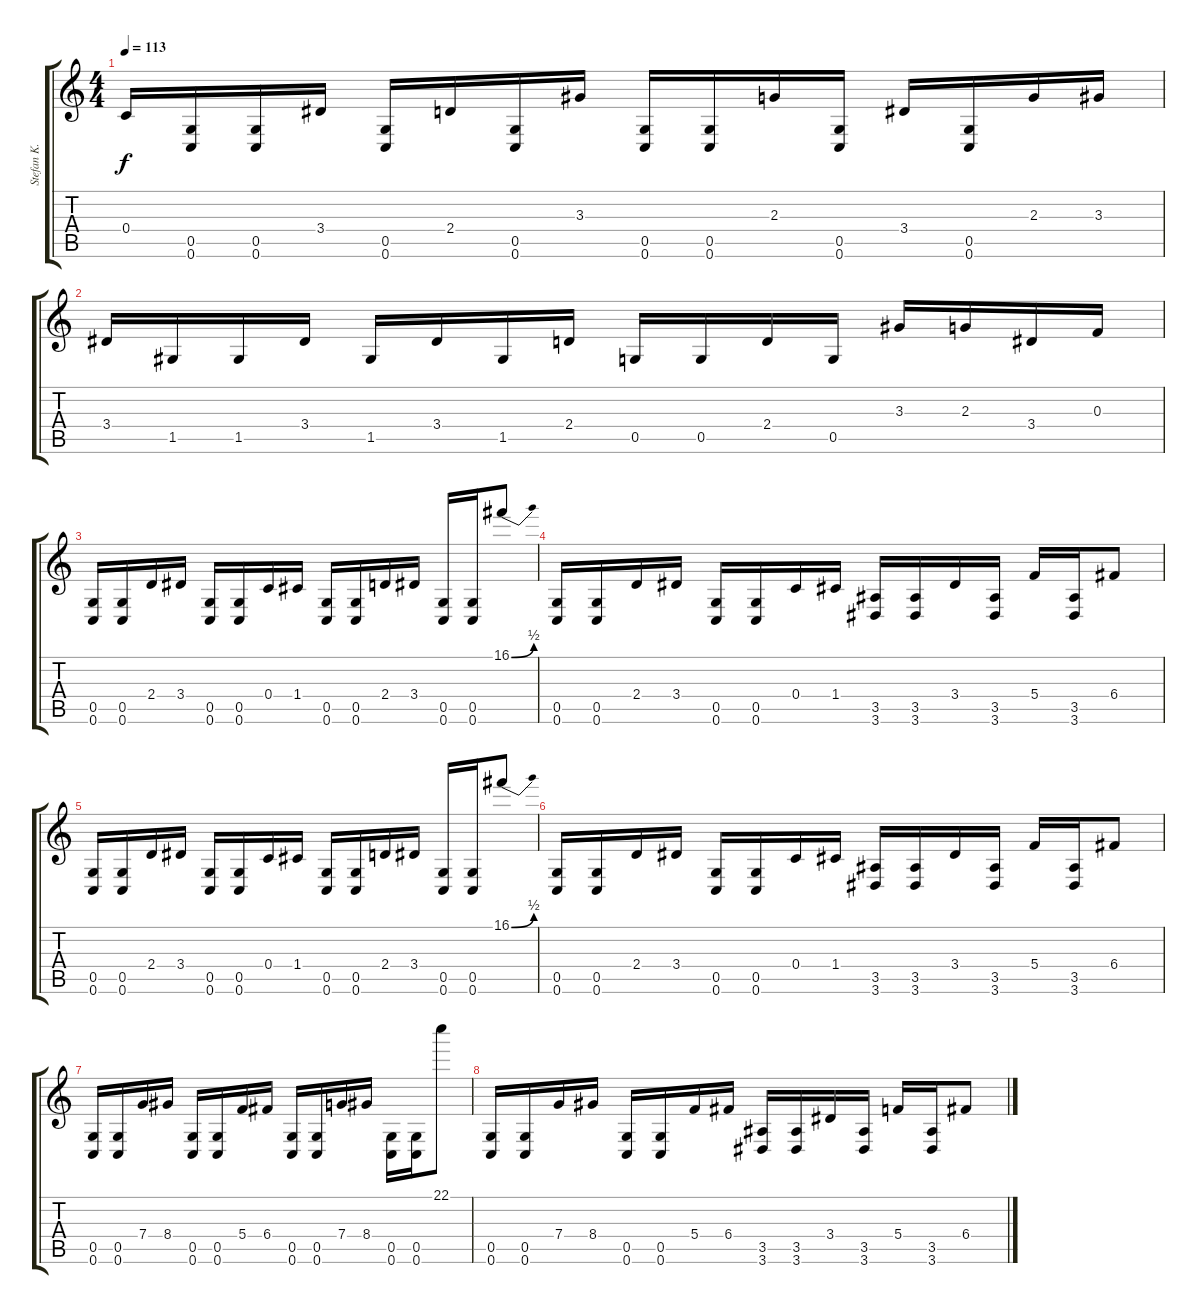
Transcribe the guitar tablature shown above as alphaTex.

\track ("Stefan K." "Stefan K.") {instrument distortionguitar}
\staff {score tabs}
\tuning (D4 A3 F3 C3 G2 C2) {hide}
\ts (4 4)
\tempo 113
\clef g2
\ks c
0.4.16{dy f} (0.5 0.6).16 (0.5 0.6).16 3.4.16 (0.5 0.6).16 2.4.16 (0.5 0.6).16 3.3.16 (0.5 0.6).16 (0.5 0.6).16 2.3.16 (0.5 0.6).16 3.4.16 (0.5 0.6).16 2.3.16 3.3.16 |
3.4.16 1.5.16 1.5.16 3.4.16 1.5.16 3.4.16 1.5.16 2.4.16 0.5.16 0.5.16 2.4.16 0.5.16 3.3.16 2.3.16 3.4.16 0.3.16 |
(0.5 0.6).16 (0.5 0.6).16 2.4.16 3.4.16 (0.5 0.6).16 (0.5 0.6).16 0.4.16 1.4.16 (0.5 0.6).16 (0.5 0.6).16 2.4.16 3.4.16 (0.5 0.6).16 (0.5 0.6).16 16.1{be (bend 0 0 60 2)}.8 |
(0.5 0.6).16 (0.5 0.6).16 2.4.16 3.4.16 (0.5 0.6).16 (0.5 0.6).16 0.4.16 1.4.16 (3.5 3.6).16 (3.5 3.6).16 3.4.16 (3.5 3.6).16 5.4.16 (3.5 3.6).16 6.4.8 |
(0.5 0.6).16 (0.5 0.6).16 2.4.16 3.4.16 (0.5 0.6).16 (0.5 0.6).16 0.4.16 1.4.16 (0.5 0.6).16 (0.5 0.6).16 2.4.16 3.4.16 (0.5 0.6).16 (0.5 0.6).16 16.1{be (bend 0 0 60 2)}.8 |
(0.5 0.6).16 (0.5 0.6).16 2.4.16 3.4.16 (0.5 0.6).16 (0.5 0.6).16 0.4.16 1.4.16 (3.5 3.6).16 (3.5 3.6).16 3.4.16 (3.5 3.6).16 5.4.16 (3.5 3.6).16 6.4.8 |
(0.5 0.6).16 (0.5 0.6).16 7.4.16 8.4.16 (0.5 0.6).16 (0.5 0.6).16 5.4.16 6.4.16 (0.5 0.6).16 (0.5 0.6).16 7.4.16 8.4.16 (0.5 0.6).16 (0.5 0.6).16 22.1.8 |
(0.5 0.6).16 (0.5 0.6).16 7.4.16 8.4.16 (0.5 0.6).16 (0.5 0.6).16 5.4.16 6.4.16 (3.5 3.6).16 (3.5 3.6).16 3.4.16 (3.5 3.6).16 5.4.16 (3.5 3.6).16 6.4.8
